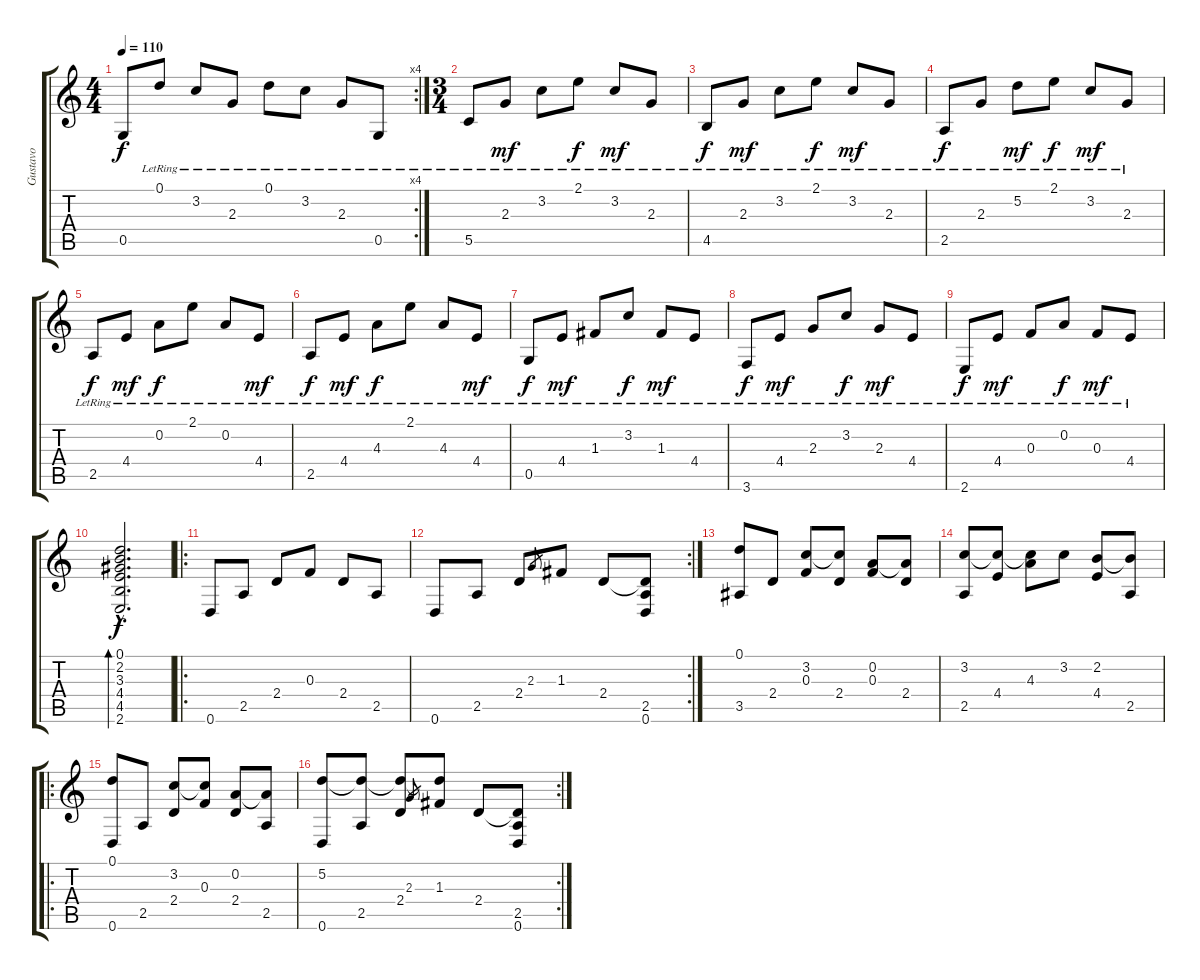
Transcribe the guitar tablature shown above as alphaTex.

\track ("Gustavo" "Gustavo") {instrument acousticguitarnylon}
\staff {score tabs}
\tuning (D4 A3 F3 C3 G2 D2) {hide}
\rc 4
\ts (4 4)
\tempo 110
\clef g2
\ks c
0.5{t}.8{dy f} 0.1{lr}.8 3.2{lr}.8 2.3{lr}.8 0.1{lr}.8 3.2{lr}.8 2.3{lr}.8 0.5{lr}.8 |
\ts (3 4)
5.5{lr}.8 2.3{lr}.8{dy mf} 3.2{lr}.8 2.1{lr}.8{dy f} 3.2{lr}.8{dy mf} 2.3{lr}.8 |
4.5{lr}.8{dy f} 2.3{lr}.8{dy mf} 3.2{lr}.8 2.1{lr}.8{dy f} 3.2{lr}.8{dy mf} 2.3{lr}.8 |
2.5{lr}.8{dy f} 2.3{lr}.8 5.2{lr}.8{dy mf} 2.1{lr}.8{dy f} 3.2{lr}.8{dy mf} 2.3{lr}.8 |
2.5{lr}.8{dy f} 4.4{lr}.8{dy mf} 0.2{lr}.8{dy f} 2.1{lr}.8 0.2{lr}.8 4.4{lr}.8{dy mf} |
2.5{lr}.8{dy f} 4.4{lr}.8{dy mf} 4.3{lr}.8{dy f} 2.1{lr}.8 4.3{lr}.8 4.4{lr}.8{dy mf} |
0.5{lr}.8{dy f} 4.4{lr}.8{dy mf} 1.3{lr}.8 3.2{lr}.8{dy f} 1.3{lr}.8{dy mf} 4.4{lr}.8 |
3.6{lr}.8{dy f} 4.4{lr}.8{dy mf} 2.3{lr}.8 3.2{lr}.8{dy f} 2.3{lr}.8{dy mf} 4.4{lr}.8 |
2.6{lr}.8{dy f} 4.4{lr}.8{dy mf} 0.3{lr}.8 0.2{lr}.8{dy f} 0.3{lr}.8{dy mf} 4.4{lr}.8 |
(0.1{hac} 2.2{hac} 3.3{hac} 4.4{hac} 4.5{hac} 2.6{hac}).2{d bd 120 dy f} |
\ro
0.6.8 2.5.8 2.4.8 0.3.8 2.4.8 2.5.8 |
\rc 2
0.6.8 2.5.8 2.4.8 2.3.8{gr} 1.3.8 2.4.8 (2.4{t} 2.5 0.6).8 |
(0.1 3.5).8 2.4.8 (3.2 0.3).8 (3.2{t} 2.4).8 (0.2 0.3).8 (0.2{t} 2.4).8 |
(3.2 2.5).8 (3.2{t} 4.4).8 (3.2{t} 4.3).8 3.2.8 (2.2 4.4).8 (2.2{t} 2.5).8 |
\ro
(0.1 0.6).8 2.5.8 (3.2 2.4).8 (3.2{t} 0.3).8 (0.2 2.4).8 (0.2{t} 2.5).8 |
\rc 2
(5.2 0.6).8 (5.2{t} 2.5).8 (5.2{t} 2.4).8 2.3.8{gr} (5.2{t} 1.3).8 2.4.8 (2.4{t} 2.5 0.6).8
